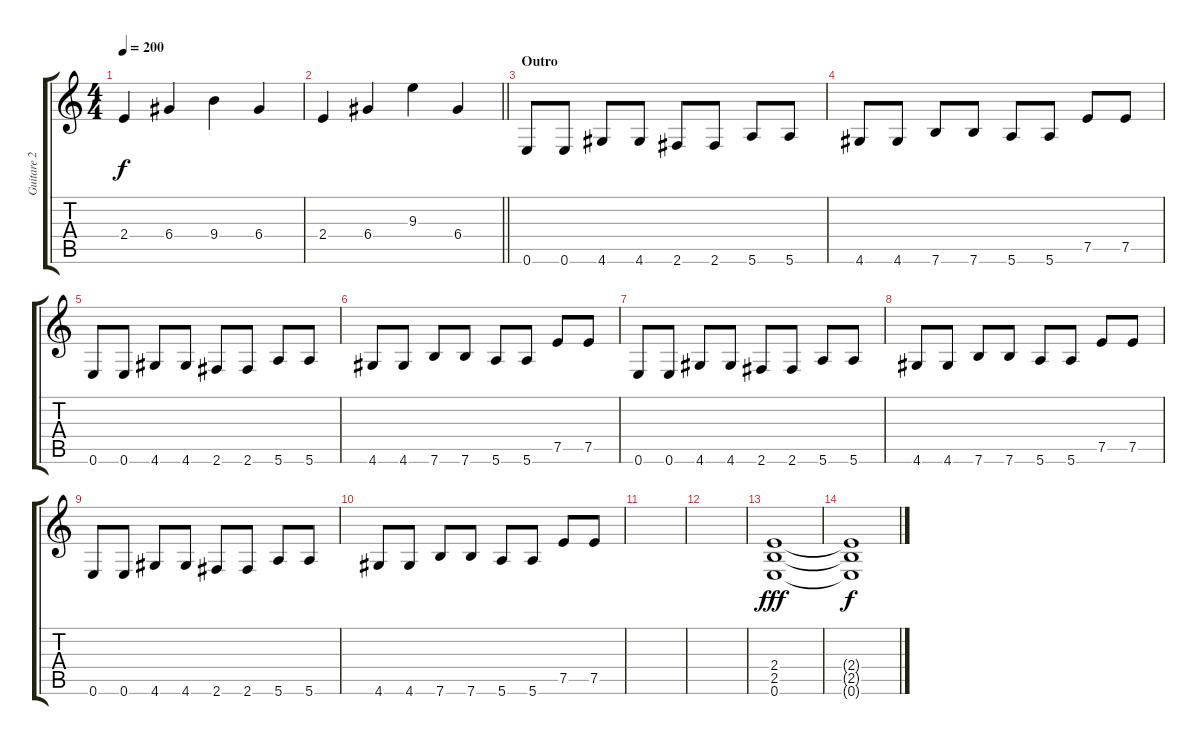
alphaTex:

\track ("Guitare 2" "Guitare 2") {instrument overdrivenguitar}
\staff {score tabs}
\tuning (E4 B3 G3 D3 A2 E2) {hide}
\ts (4 4)
\tempo 200
\clef g2
\ks c
2.4.4{dy f} 6.4.4 9.4.4 6.4.4 |
\barLineRight lightlight
2.4.4 6.4.4 9.3.4 6.4.4 |
\section ("" "Outro ")
0.6.8 0.6.8 4.6.8 4.6.8 2.6.8 2.6.8 5.6.8 5.6.8 |
4.6.8 4.6.8 7.6.8 7.6.8 5.6.8 5.6.8 7.5.8 7.5.8 |
0.6.8 0.6.8 4.6.8 4.6.8 2.6.8 2.6.8 5.6.8 5.6.8 |
4.6.8 4.6.8 7.6.8 7.6.8 5.6.8 5.6.8 7.5.8 7.5.8 |
0.6.8 0.6.8 4.6.8 4.6.8 2.6.8 2.6.8 5.6.8 5.6.8 |
4.6.8 4.6.8 7.6.8 7.6.8 5.6.8 5.6.8 7.5.8 7.5.8 |
0.6.8 0.6.8 4.6.8 4.6.8 2.6.8 2.6.8 5.6.8 5.6.8 |
4.6.8 4.6.8 7.6.8 7.6.8 5.6.8 5.6.8 7.5.8 7.5.8 |
|
|
(2.4 2.5 0.6).1{dy fff} |
(2.4{t} 2.5{t} 0.6{t}).1{dy f}
